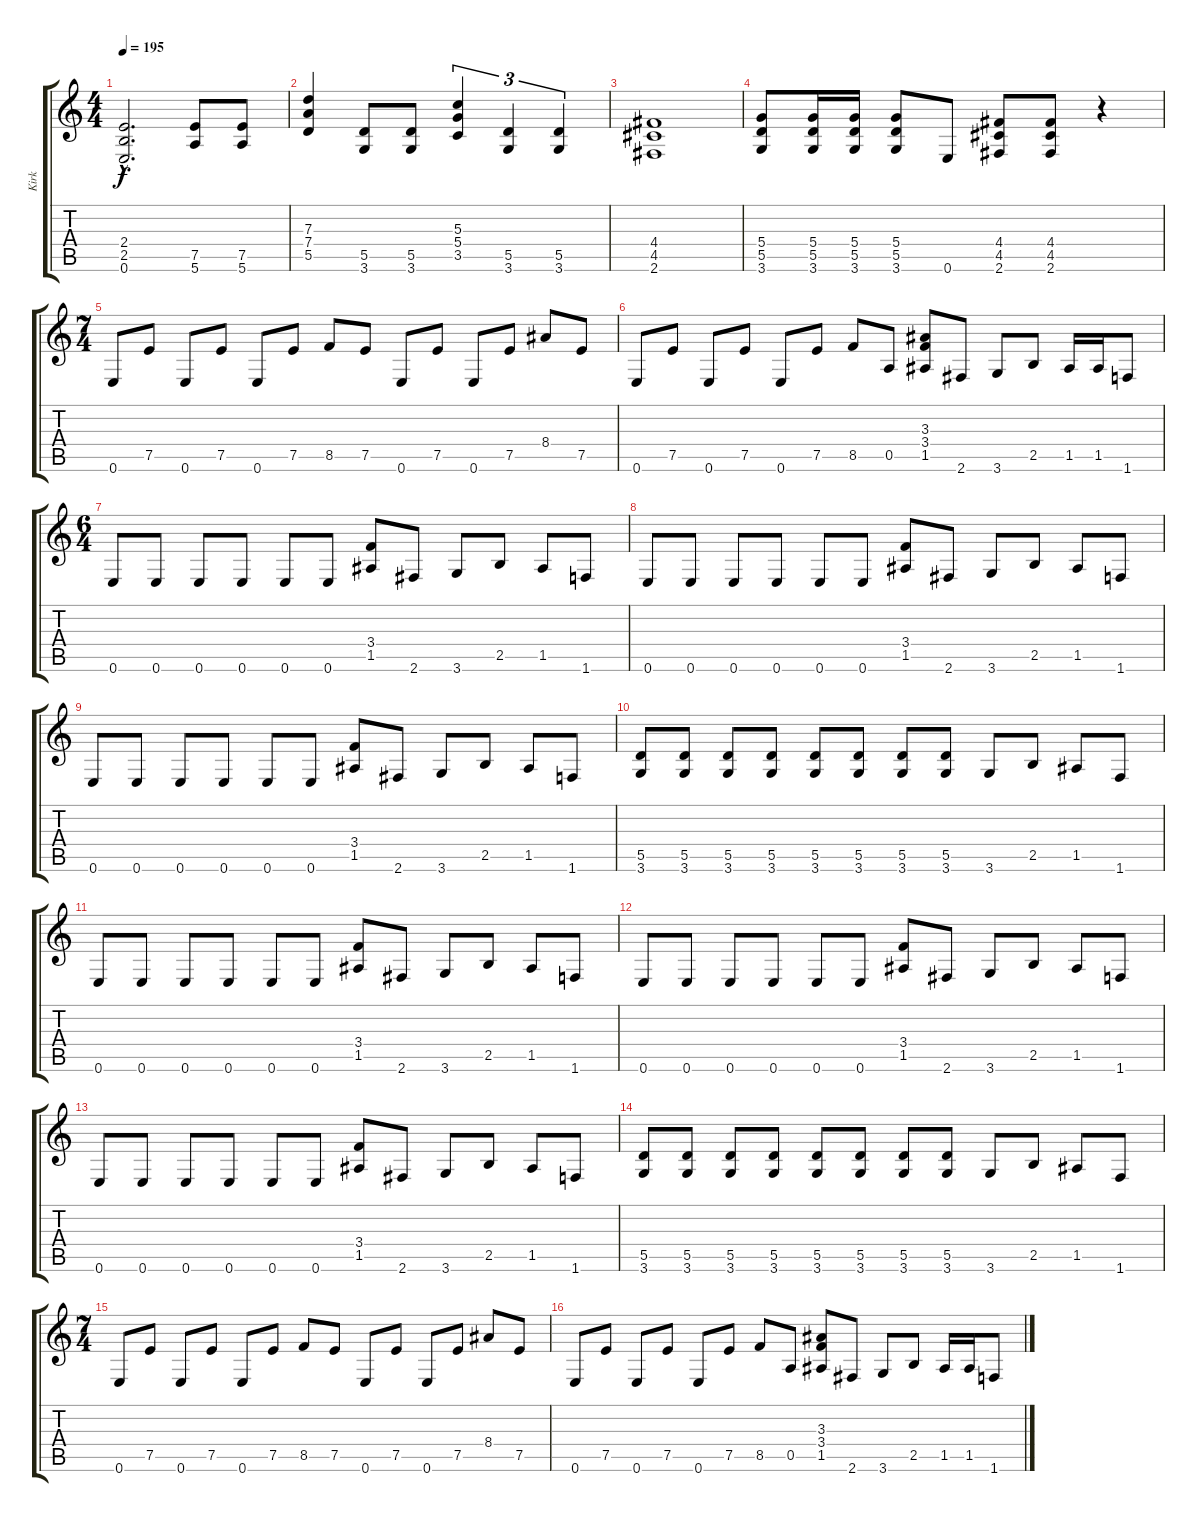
\track ("Kirk" "Kirk") {instrument distortionguitar}
\staff {score tabs}
\tuning (E4 B3 G3 D3 A2 E2) {hide}
\ts (4 4)
\tempo 195
\clef g2
\ks c
(2.4{hac} 2.5{hac} 0.6{hac}).2{d dy f} (7.5 5.6).8 (7.5 5.6).8 |
(7.3 7.4 5.5).4 (5.5 3.6).8 (5.5 3.6).8 (5.3 5.4 3.5).4{tu (3 2)} (5.5 3.6).4{tu (3 2)} (5.5 3.6).4{tu (3 2)} |
(4.4 4.5 2.6).1 |
(5.4 5.5 3.6).8 (5.4 5.5 3.6).16 (5.4 5.5 3.6).16 (5.4 5.5 3.6).8 0.6.8 (4.4 4.5 2.6).8 (4.4 4.5 2.6).8 r.4 |
\ts (7 4)
0.6.8 7.5.8 0.6.8 7.5.8 0.6.8 7.5.8 8.5.8 7.5.8 0.6.8 7.5.8 0.6.8 7.5.8 8.4.8 7.5.8 |
0.6.8 7.5.8 0.6.8 7.5.8 0.6.8 7.5.8 8.5.8 0.5.8 (3.3 3.4 1.5).8 2.6.8 3.6.8 2.5.8 1.5.16 1.5.16 1.6.8 |
\ts (6 4)
0.6.8 0.6.8 0.6.8 0.6.8 0.6.8 0.6.8 (3.4 1.5).8 2.6.8 3.6.8 2.5.8 1.5.8 1.6.8 |
0.6.8 0.6.8 0.6.8 0.6.8 0.6.8 0.6.8 (3.4 1.5).8 2.6.8 3.6.8 2.5.8 1.5.8 1.6.8 |
0.6.8 0.6.8 0.6.8 0.6.8 0.6.8 0.6.8 (3.4 1.5).8 2.6.8 3.6.8 2.5.8 1.5.8 1.6.8 |
(5.5 3.6).8 (5.5 3.6).8 (5.5 3.6).8 (5.5 3.6).8 (5.5 3.6).8 (5.5 3.6).8 (5.5 3.6).8 (5.5 3.6).8 3.6.8 2.5.8 1.5.8 1.6.8 |
0.6.8 0.6.8 0.6.8 0.6.8 0.6.8 0.6.8 (3.4 1.5).8 2.6.8 3.6.8 2.5.8 1.5.8 1.6.8 |
0.6.8 0.6.8 0.6.8 0.6.8 0.6.8 0.6.8 (3.4 1.5).8 2.6.8 3.6.8 2.5.8 1.5.8 1.6.8 |
0.6.8 0.6.8 0.6.8 0.6.8 0.6.8 0.6.8 (3.4 1.5).8 2.6.8 3.6.8 2.5.8 1.5.8 1.6.8 |
(5.5 3.6).8 (5.5 3.6).8 (5.5 3.6).8 (5.5 3.6).8 (5.5 3.6).8 (5.5 3.6).8 (5.5 3.6).8 (5.5 3.6).8 3.6.8 2.5.8 1.5.8 1.6.8 |
\ts (7 4)
0.6.8 7.5.8 0.6.8 7.5.8 0.6.8 7.5.8 8.5.8 7.5.8 0.6.8 7.5.8 0.6.8 7.5.8 8.4.8 7.5.8 |
0.6.8 7.5.8 0.6.8 7.5.8 0.6.8 7.5.8 8.5.8 0.5.8 (3.3 3.4 1.5).8 2.6.8 3.6.8 2.5.8 1.5.16 1.5.16 1.6.8
